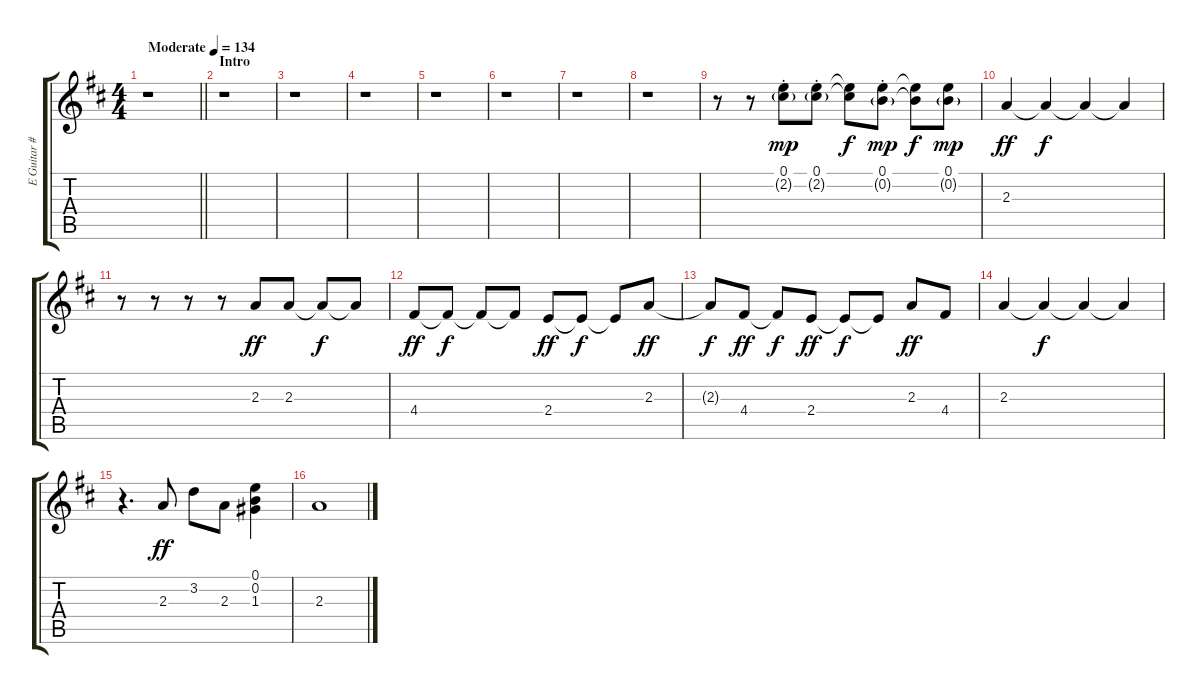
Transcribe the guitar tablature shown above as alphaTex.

\track ("E Guitar #1" "E Guitar #") {instrument overdrivenguitar}
\staff {score tabs}
\tuning (E4 B3 G3 D3 A2 E2) {hide}
\ts (4 4)
\tempo (134 "Moderate")
\clef g2
\barLineRight lightlight
\ks d
r.1{dy mp instrument overdrivenguitar} |
\section ("" "Intro")
r.1 |
r.1 |
r.1 |
r.1 |
r.1 |
r.1 |
r.1 |
r.8 r.8 (0.1{st} 2.2{g}).8 (0.1{st} 2.2{g}).8 (0.1{t} 2.2{t}).8{dy f} (0.1{st} 0.2{g}).8{dy mp} (0.1{t} 0.2{t}).8{dy f} (0.1 0.2{g}).8{dy mp} |
2.3.4{dy ff} 2.3{t}.4{dy f} 2.3{t}.4 2.3{t}.4 |
r.8 r.8 r.8 r.8 2.3.8{dy ff} 2.3.8 2.3{t}.8{dy f} 2.3{t}.8 |
4.4.8{dy ff} 4.4{t}.8{dy f} 4.4{t}.8 4.4{t}.8 2.4.8{dy ff} 2.4{t}.8{dy f} 2.4{t}.8 2.3.8{dy ff} |
2.3{t}.8{dy f} 4.4.8{dy ff} 4.4{t}.8{dy f} 2.4.8{dy ff} 2.4{t}.8{dy f} 2.4{t}.8 2.3.8{dy ff} 4.4.8 |
2.3.4 2.3{t}.4{dy f} 2.3{t}.4 2.3{t}.4 |
r.4{d} 2.3.8{dy ff} 3.2.8 2.3.8 (0.1 0.2 1.3).4 |
2.3.1
